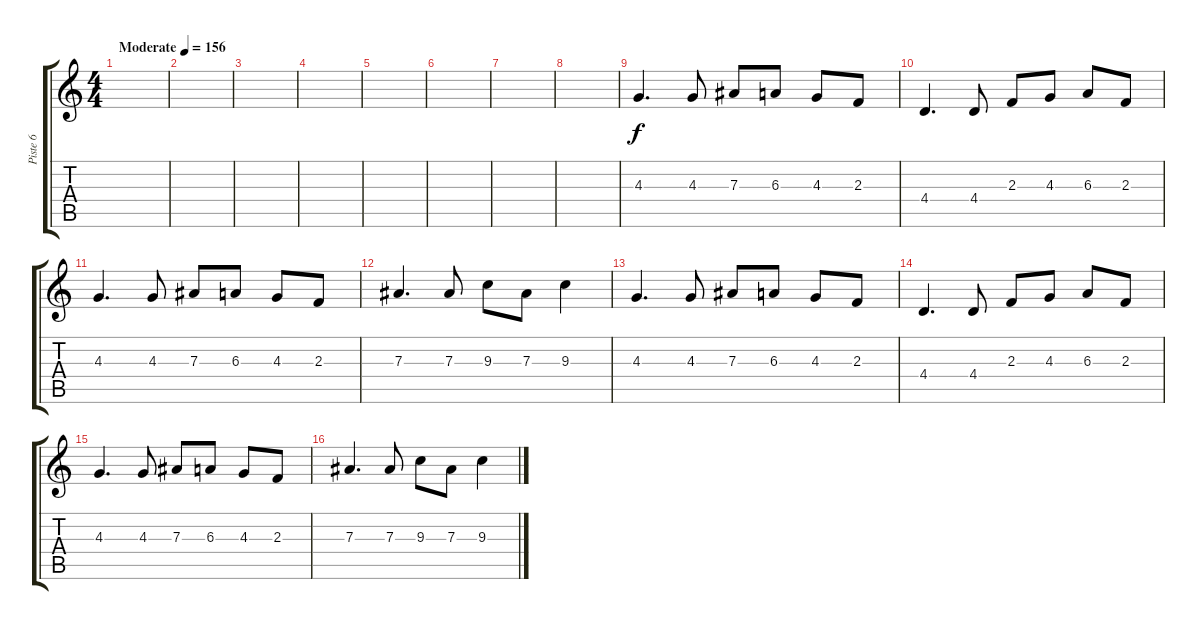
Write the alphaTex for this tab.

\track ("Piste 6" "Piste 6") {instrument overdrivenguitar}
\staff {score tabs}
\tuning (C4 G3 Eb3 Bb2 F2 C2) {hide}
\ts (4 4)
\tempo (156 "Moderate")
\clef g2
\ks c
|
|
|
|
|
|
|
|
4.3.4{d} 4.3.8 7.3.8 6.3.8 4.3.8 2.3.8 |
4.4.4{d} 4.4.8 2.3.8 4.3.8 6.3.8 2.3.8 |
4.3.4{d} 4.3.8 7.3.8 6.3.8 4.3.8 2.3.8 |
7.3.4{d} 7.3.8 9.3.8 7.3.8 9.3.4 |
4.3.4{d} 4.3.8 7.3.8 6.3.8 4.3.8 2.3.8 |
4.4.4{d} 4.4.8 2.3.8 4.3.8 6.3.8 2.3.8 |
4.3.4{d} 4.3.8 7.3.8 6.3.8 4.3.8 2.3.8 |
7.3.4{d} 7.3.8 9.3.8 7.3.8 9.3.4
